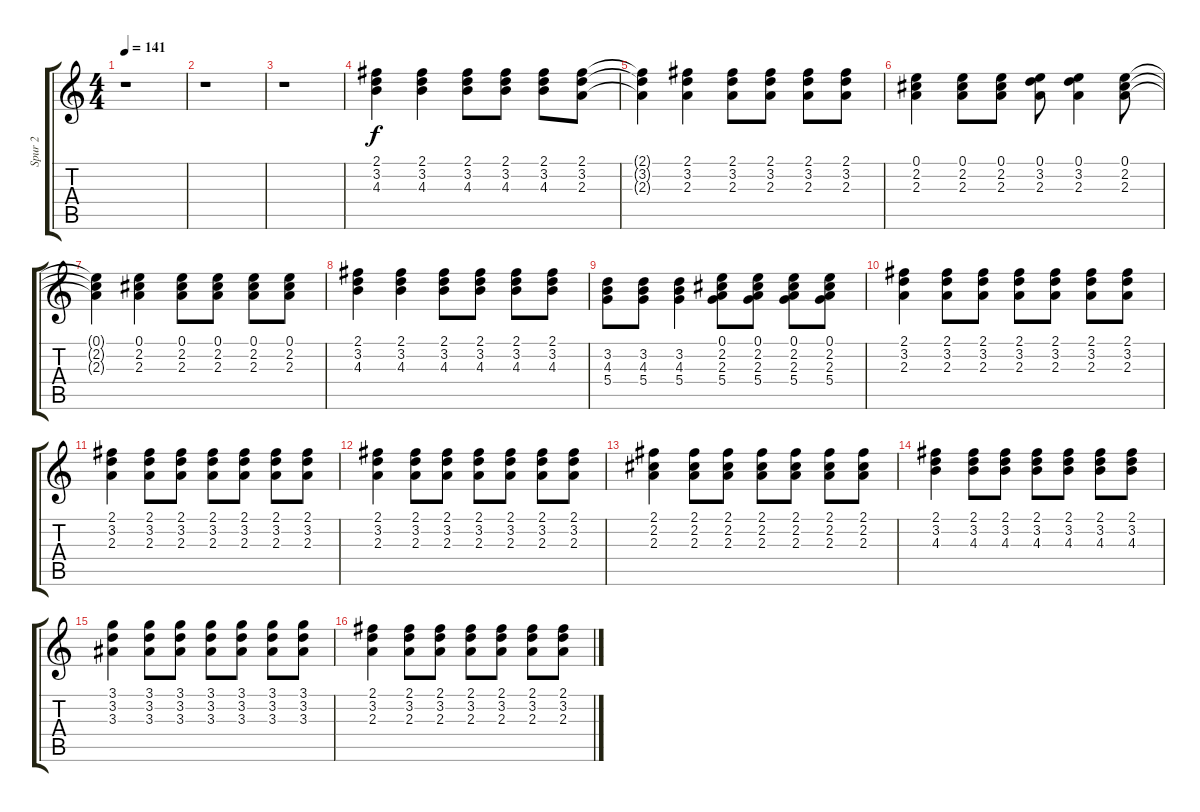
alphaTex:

\track ("Spur 2" "Spur 2") {instrument acousticguitarsteel}
\staff {score tabs}
\tuning (E4 B3 G3 D3 A2 E2) {hide}
\ts (4 4)
\tempo 141
\clef g2
\ks c
r.1{dy f instrument acousticguitarsteel} |
r.1 |
r.1 |
(2.1 3.2 4.3).4 (2.1 3.2 4.3).4 (2.1 3.2 4.3).8 (2.1 3.2 4.3).8 (2.1 3.2 4.3).8 (2.1 3.2 2.3).8 |
(2.1{t} 3.2{t} 2.3{t}).4 (2.1 3.2 2.3).4 (2.1 3.2 2.3).8 (2.1 3.2 2.3).8 (2.1 3.2 2.3).8 (2.1 3.2 2.3).8 |
(0.1 2.2 2.3).4 (0.1 2.2 2.3).8 (0.1 2.2 2.3).8 (0.1 3.2 2.3).8 (0.1 3.2 2.3).4 (0.1 2.2 2.3).8 |
(0.1{t} 2.2{t} 2.3{t}).4 (0.1 2.2 2.3).4 (0.1 2.2 2.3).8 (0.1 2.2 2.3).8 (0.1 2.2 2.3).8 (0.1 2.2 2.3).8 |
(2.1 3.2 4.3).4 (2.1 3.2 4.3).4 (2.1 3.2 4.3).8 (2.1 3.2 4.3).8 (2.1 3.2 4.3).8 (2.1 3.2 4.3).8 |
(3.2 4.3 5.4).8 (3.2 4.3 5.4).8 (3.2 4.3 5.4).4 (0.1 2.2 2.3 5.4).8 (0.1 2.2 2.3 5.4).8 (0.1 2.2 2.3 5.4).8 (0.1 2.2 2.3 5.4).8 |
(2.1 3.2 2.3).4 (2.1 3.2 2.3).8 (2.1 3.2 2.3).8 (2.1 3.2 2.3).8 (2.1 3.2 2.3).8 (2.1 3.2 2.3).8 (2.1 3.2 2.3).8 |
(2.1 3.2 2.3).4 (2.1 3.2 2.3).8 (2.1 3.2 2.3).8 (2.1 3.2 2.3).8 (2.1 3.2 2.3).8 (2.1 3.2 2.3).8 (2.1 3.2 2.3).8 |
(2.1 3.2 2.3).4 (2.1 3.2 2.3).8 (2.1 3.2 2.3).8 (2.1 3.2 2.3).8 (2.1 3.2 2.3).8 (2.1 3.2 2.3).8 (2.1 3.2 2.3).8 |
(2.1 2.2 2.3).4 (2.1 2.2 2.3).8 (2.1 2.2 2.3).8 (2.1 2.2 2.3).8 (2.1 2.2 2.3).8 (2.1 2.2 2.3).8 (2.1 2.2 2.3).8 |
(2.1 3.2 4.3).4 (2.1 3.2 4.3).8 (2.1 3.2 4.3).8 (2.1 3.2 4.3).8 (2.1 3.2 4.3).8 (2.1 3.2 4.3).8 (2.1 3.2 4.3).8 |
(3.1 3.2 3.3).4 (3.1 3.2 3.3).8 (3.1 3.2 3.3).8 (3.1 3.2 3.3).8 (3.1 3.2 3.3).8 (3.1 3.2 3.3).8 (3.1 3.2 3.3).8 |
(2.1 3.2 2.3).4 (2.1 3.2 2.3).8 (2.1 3.2 2.3).8 (2.1 3.2 2.3).8 (2.1 3.2 2.3).8 (2.1 3.2 2.3).8 (2.1 3.2 2.3).8
